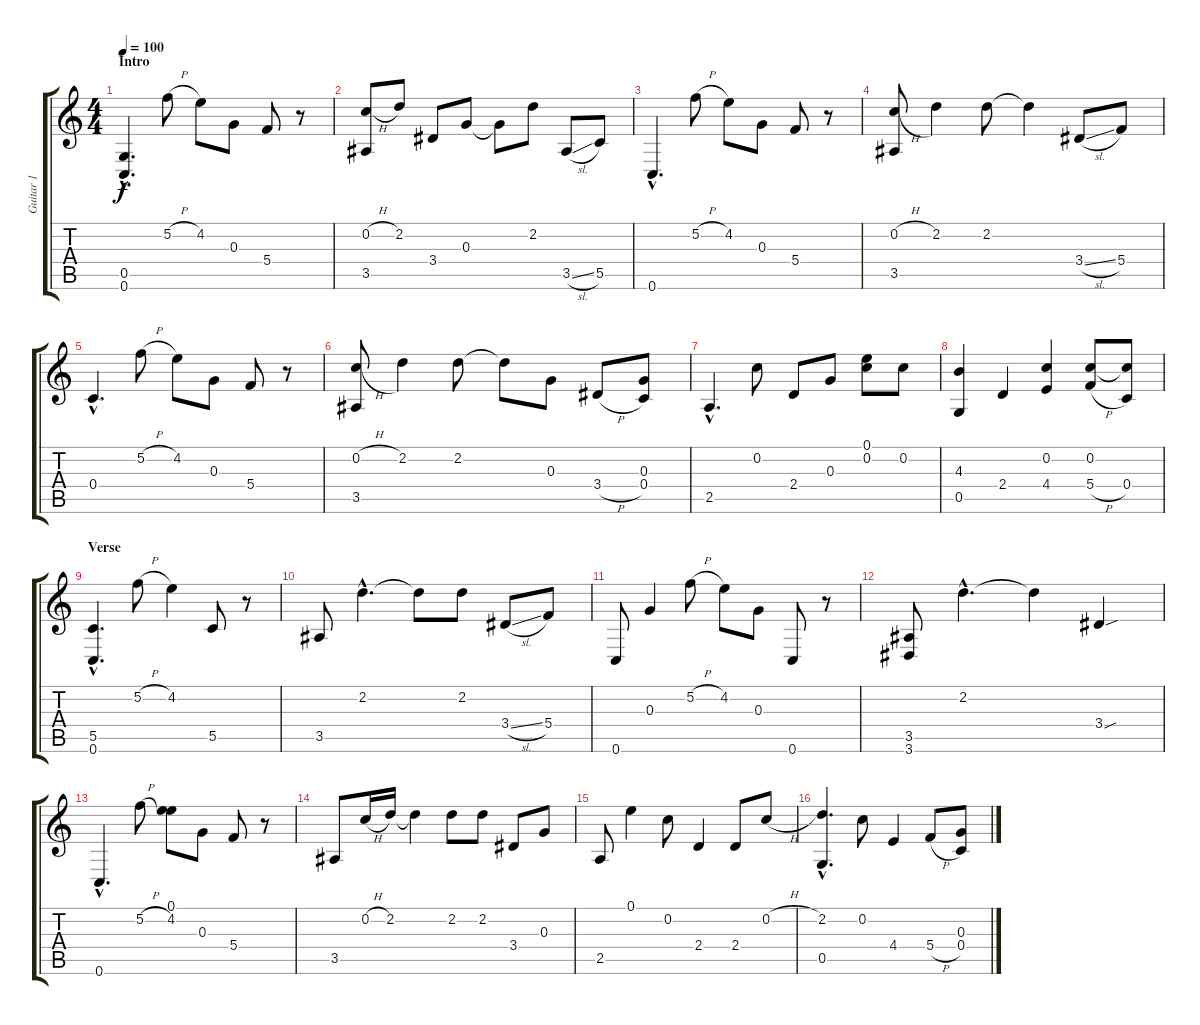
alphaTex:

\track ("Guitar 1" "Guitar 1") {instrument acousticguitarnylon}
\staff {score tabs}
\tuning (E4 C4 G3 C3 G2 C2) {hide}
\ts (4 4)
\section ("" "Intro")
\tempo 100
\clef g2
\ks c
(0.5{hac} 0.6{hac}).4{d dy f instrument acousticguitarnylon} 5.2{h}.8 4.2.8 0.3.8 5.4.8 r.8 |
(0.2{h} 3.5).8 2.2.8 3.4.8 0.3.8 0.3{t}.8 2.2.8 3.5{sl}.8 5.5.8 |
0.6{hac}.4{d} 5.2{h}.8 4.2.8 0.3.8 5.4.8 r.8 |
(0.2{h} 3.5).8 2.2.4 2.2.8 2.2{t}.4 3.4{sl}.8 5.4.8 |
0.4{hac}.4{d} 5.2{h}.8 4.2.8 0.3.8 5.4.8 r.8 |
(0.2{h} 3.5).8 2.2.4 2.2.8 2.2{t}.8 0.3.8 3.4{h}.8 (0.3 0.4).8 |
2.5{hac}.4{d} 0.2.8 2.4.8 0.3.8 (0.1 0.2).8 0.2.8 |
(4.3 0.5).4 2.4.4 (0.2 4.4).4 (0.2 5.4{h}).8 (0.2{t} 0.4).8 |
\section ("" "Verse")
(5.5{hac} 0.6{hac}).4{d} 5.2{h}.8 4.2.4 5.5.8 r.8 |
3.5.8 2.2{hac}.4{d} 2.2{t}.8 2.2.8 3.4{sl}.8 5.4.8 |
0.6.8 0.3.4 5.2{h}.8 4.2.8 0.3.8 0.6.8 r.8 |
(3.5 3.6).8 2.2{hac}.4{d} 2.2{t}.4 3.4{sou}.4 |
0.6{hac}.4{d} 5.2{h}.8 (0.1 4.2).8 0.3.8 5.4.8 r.8 |
3.5.8 0.2{h}.16 2.2.16 2.2{t}.4 2.2.8 2.2.8 3.4.8 0.3.8 |
2.5.8 0.1.4 0.2.8 2.4.4 2.4.8 0.2{h}.8 |
(2.2{hac} 0.5{hac}).4{d} 0.2.8 4.4.4 5.4{h}.8 (0.3 0.4).8
